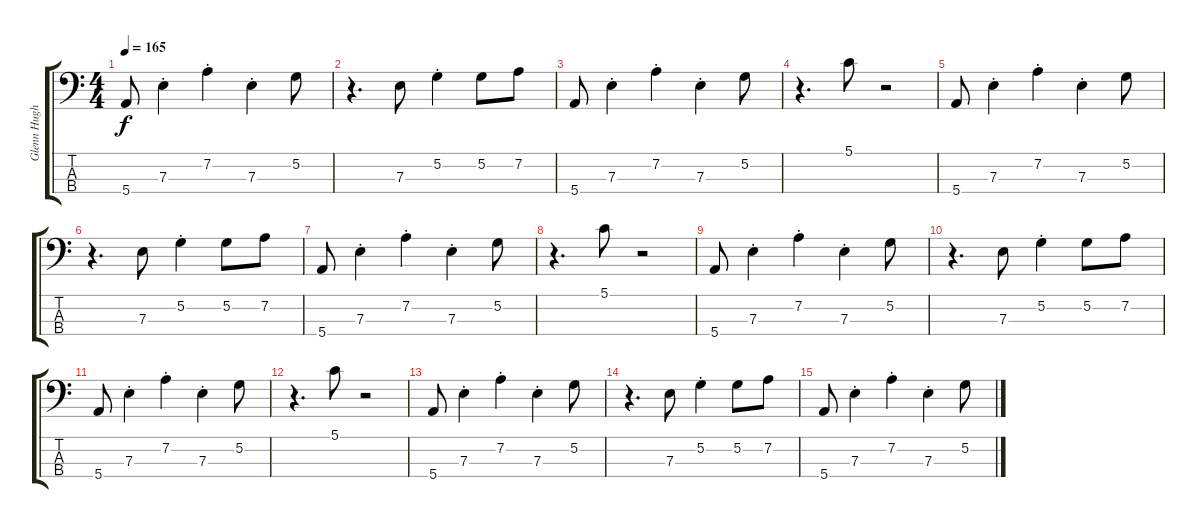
\track ("Glenn Hughes" "Glenn Hugh") {instrument electricbasspick}
\staff {score tabs}
\tuning (G2 D2 A1 E1) {hide}
\ts (4 4)
\tempo 165
\clef f4
\ks c
5.4.8{dy f} 7.3{st}.4 7.2{st}.4 7.3{st}.4 5.2.8 |
r.4{d} 7.3.8 5.2{st}.4 5.2.8 7.2.8 |
5.4.8 7.3{st}.4 7.2{st}.4 7.3{st}.4 5.2.8 |
r.4{d} 5.1.8 r.2 |
5.4.8 7.3{st}.4 7.2{st}.4 7.3{st}.4 5.2.8 |
r.4{d} 7.3.8 5.2{st}.4 5.2.8 7.2.8 |
5.4.8 7.3{st}.4 7.2{st}.4 7.3{st}.4 5.2.8 |
r.4{d} 5.1.8 r.2 |
5.4.8 7.3{st}.4 7.2{st}.4 7.3{st}.4 5.2.8 |
r.4{d} 7.3.8 5.2{st}.4 5.2.8 7.2.8 |
5.4.8 7.3{st}.4 7.2{st}.4 7.3{st}.4 5.2.8 |
r.4{d} 5.1.8 r.2 |
5.4.8 7.3{st}.4 7.2{st}.4 7.3{st}.4 5.2.8 |
r.4{d} 7.3.8 5.2{st}.4 5.2.8 7.2.8 |
5.4.8 7.3{st}.4 7.2{st}.4 7.3{st}.4 5.2.8
